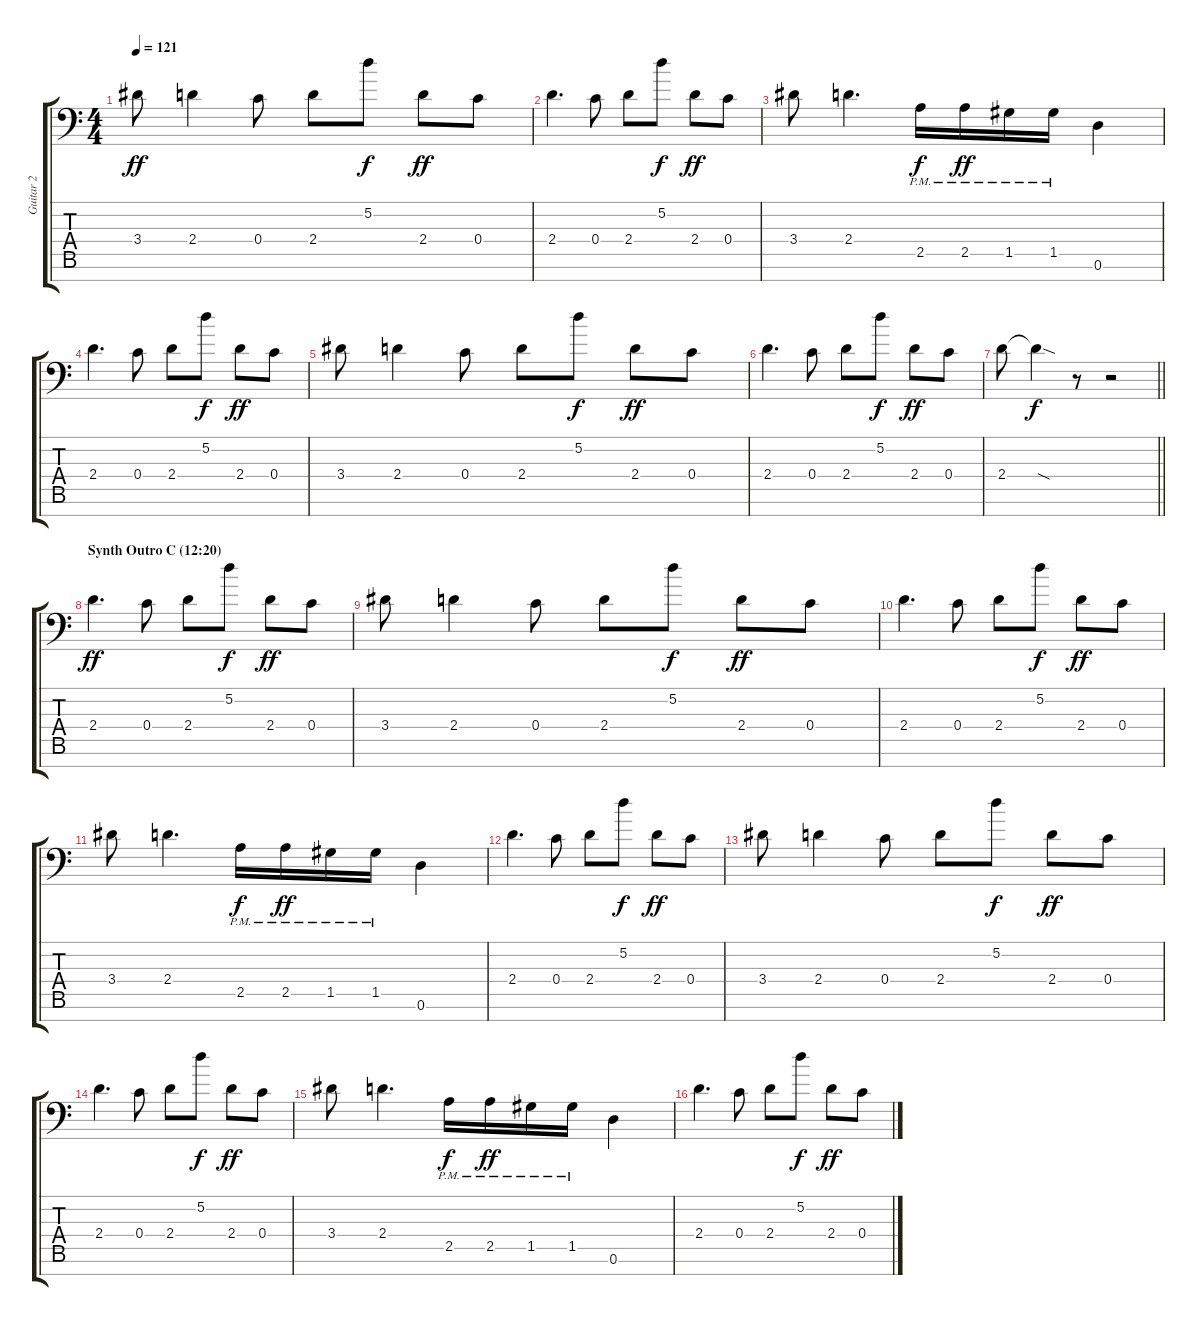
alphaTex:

\track ("Guitar 2" "Guitar 2") {instrument distortionguitar}
\staff {score tabs}
\tuning (D4 A3 F3 C3 G2 D2 A1) {hide}
\ts (4 4)
\tempo 121
\clef f4
\ks c
3.4.8{dy ff} 2.4.4 0.4.8 2.4.8 5.2.8{dy f} 2.4.8{dy ff} 0.4.8 |
2.4.4{d} 0.4.8 2.4.8 5.2.8{dy f} 2.4.8{dy ff} 0.4.8 |
3.4.8 2.4.4{d} 2.5{pm}.16{dy f} 2.5{pm}.16{dy ff} 1.5{pm}.16 1.5{pm}.16 0.6.4 |
2.4.4{d} 0.4.8 2.4.8 5.2.8{dy f} 2.4.8{dy ff} 0.4.8 |
3.4.8 2.4.4 0.4.8 2.4.8 5.2.8{dy f} 2.4.8{dy ff} 0.4.8 |
2.4.4{d} 0.4.8 2.4.8 5.2.8{dy f} 2.4.8{dy ff} 0.4.8 |
\barLineRight lightlight
2.4.8 2.4{sod t}.4{dy f} r.8 r.2 |
\section ("" "Synth Outro C (12:20)")
2.4.4{d dy ff volume 12} 0.4.8 2.4.8 5.2.8{dy f} 2.4.8{dy ff} 0.4.8 |
3.4.8 2.4.4 0.4.8 2.4.8 5.2.8{dy f} 2.4.8{dy ff} 0.4.8 |
2.4.4{d} 0.4.8 2.4.8 5.2.8{dy f} 2.4.8{dy ff} 0.4.8 |
3.4.8 2.4.4{d} 2.5{pm}.16{dy f} 2.5{pm}.16{dy ff} 1.5{pm}.16 1.5{pm}.16 0.6.4 |
2.4.4{d} 0.4.8 2.4.8 5.2.8{dy f} 2.4.8{dy ff} 0.4.8 |
3.4.8 2.4.4 0.4.8 2.4.8 5.2.8{dy f} 2.4.8{dy ff} 0.4.8 |
2.4.4{d} 0.4.8 2.4.8 5.2.8{dy f} 2.4.8{dy ff} 0.4.8 |
3.4.8{volume 6} 2.4.4{d} 2.5{pm}.16{dy f} 2.5{pm}.16{dy ff} 1.5{pm}.16 1.5{pm}.16 0.6.4 |
2.4.4{d} 0.4.8 2.4.8 5.2.8{dy f} 2.4.8{dy ff} 0.4.8
